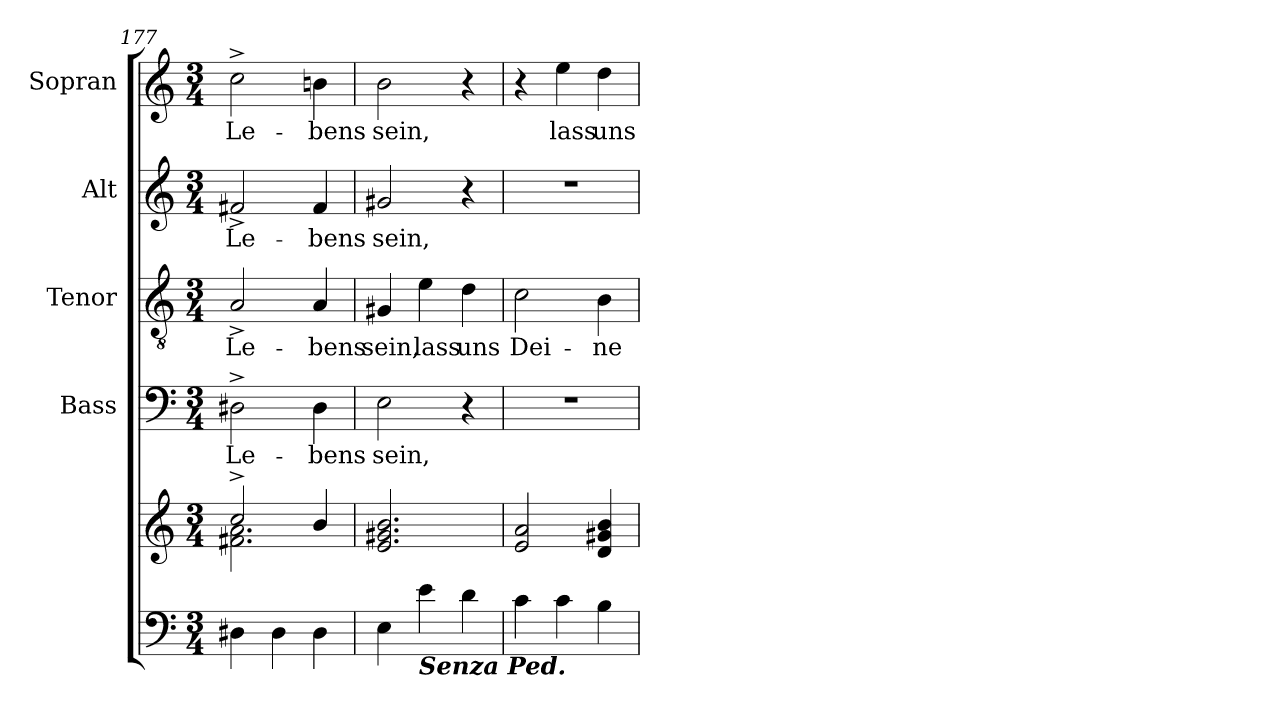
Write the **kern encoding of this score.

**kern	**kern	**kern	**text	**kern	**text	**kern	**text	**kern	**text
*part5	*part5	*part4	*part4	*part3	*part3	*part2	*part2	*part1	*part1
*staff6	*staff5	*staff4	*staff4	*staff3	*staff3	*staff2	*staff2	*staff1	*staff1
*	*	*I"Bass	*	*I"Tenor	*	*I"Alt	*	*I"Sopran	*
*	*	*I'B.	*	*I'T.	*	*I'A.	*	*I'S.	*
*clefF4	*clefG2	*clefF4	*	*clefGv2	*	*clefG2	*	*clefG2	*
*k[]	*k[]	*k[]	*	*k[]	*	*k[]	*	*k[]	*
*C:	*C:	*C:	*	*C:	*	*C:	*	*C:	*
*M3/4	*M3/4	*M3/4	*	*M3/4	*	*M3/4	*	*M3/4	*
=177	=177	=177	=177	=177	=177	=177	=177	=177	=177
*	*^	*	*	*	*	*	*	*	*
!	!	!	!	!LO:LY:b	!	!LO:LY:b	!	!LO:LY:b	!	!LO:LY:b
4D#X\	2cc^</	2.f#X\ 2.a\	2D#X^>\	Le-	2A^>/	Le-	2f#X^>/	Le-	2cc^>\	Le-
4D#\	.	.	.	.	.	.	.	.	.	.
!	!	!	!	!LO:LY:b	!	!LO:LY:b	!	!LO:LY:b	!	!LO:LY:b
4D#\	4b/	.	4D#\	-bens	4A/	-bens	4f#/	-bens	4bn\	-bens
*	*v	*v	*	*	*	*	*	*	*	*
=178	=178	=178	=178	=178	=178	=178	=178	=178	=178
!	!	!	!LO:LY:b	!	!LO:LY:b	!	!LO:LY:b	!	!LO:LY:b
4E\	2.e/ 2.g#X/ 2.b/	2E\	sein,	4G#X/	sein,	2g#X/	sein,	2b\	sein,
!LO:TX:b:Bi:t=Senza Ped.	!	!	!	!	!	!	!	!	!
!	!	!	!	!	!LO:LY:b	!	!	!	!
4e\	.	.	.	4e\	lass	.	.	.	.
!	!	!	!	!	!LO:LY:b	!	!	!	!
4d\	.	4r	.	4d\	uns	4r	.	4r	.
!!LO:PB:g=z
=179	=179	=179	=179	=179	=179	=179	=179	=179	=179
!	!	!	!	!	!LO:LY:b	!	!	!	!
4c\	2e/ 2a/	2.r	.	2c\	Dei-	2.r	.	4r	.
!	!	!	!	!	!	!	!	!	!LO:LY:b
4c\	.	.	.	.	.	.	.	4ee\	lass
!	!	!	!	!	!LO:LY:b	!	!	!	!LO:LY:b
4B\	4d/ 4g#X/ 4b/	.	.	4B\	-ne	.	.	4dd\	uns
=	=	=	=	=	=	=	=	=	=
*-	*-	*-	*-	*-	*-	*-	*-	*-	*-
